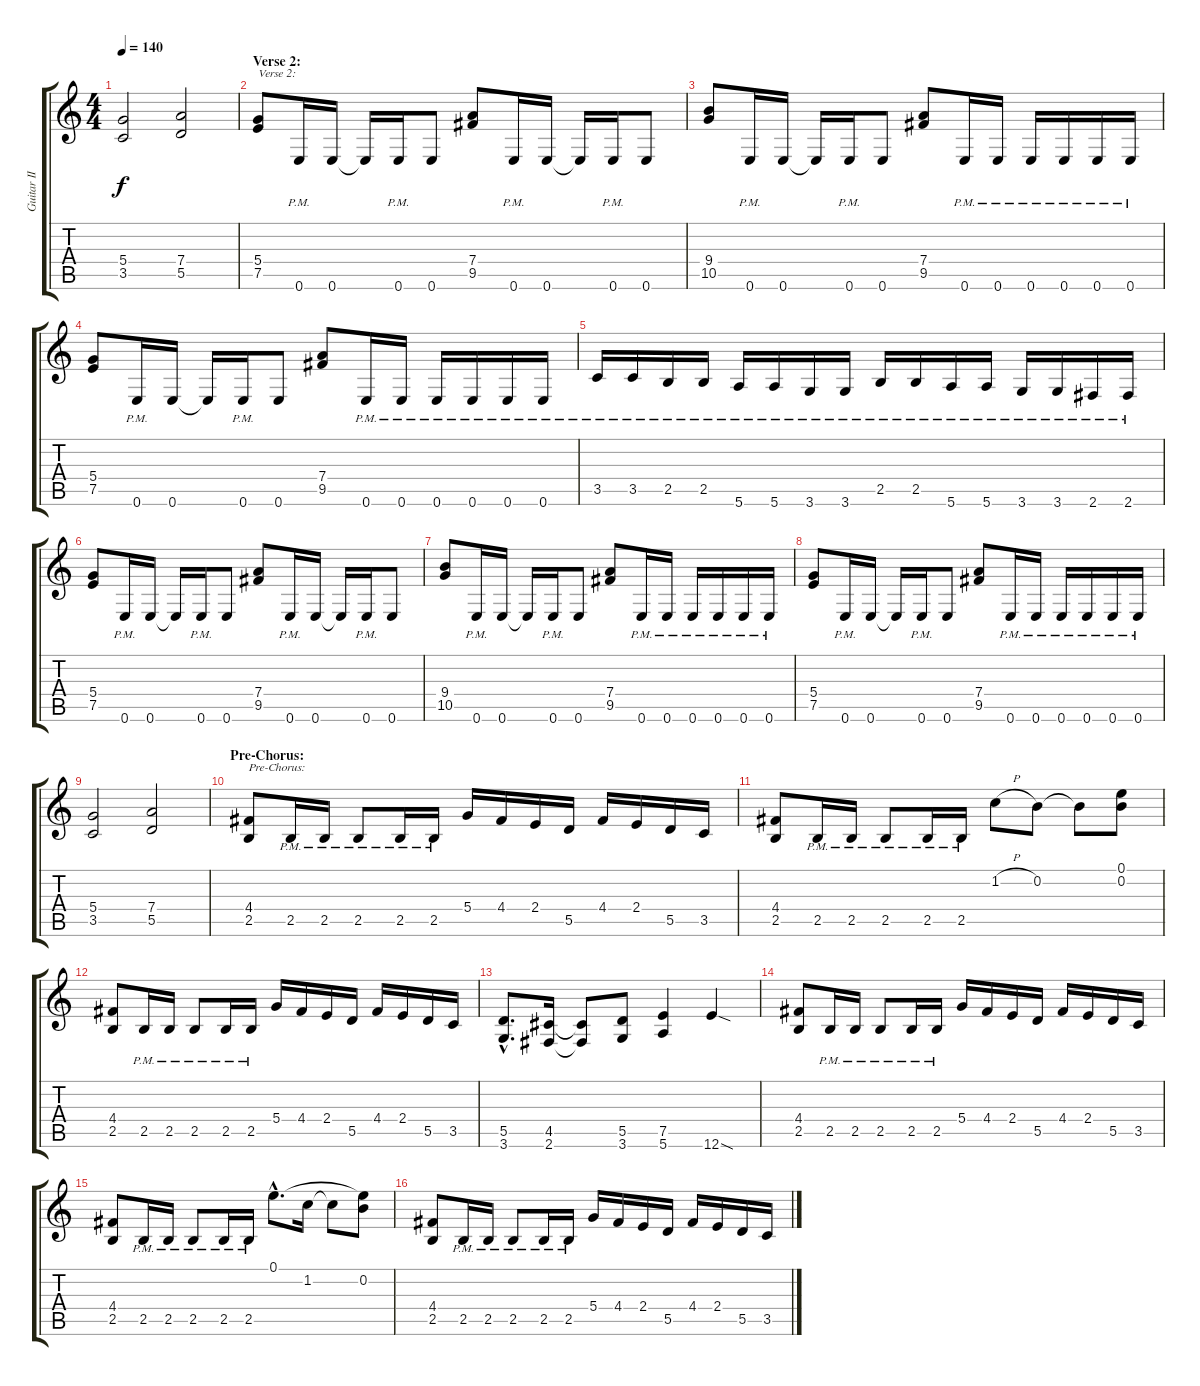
\track ("Guitar II" "Guitar II") {instrument distortionguitar}
\staff {score tabs}
\tuning (E4 B3 G3 D3 A2 E2) {hide}
\ts (4 4)
\tempo 140
\clef g2
\ks c
(5.4 3.5).2{dy f} (7.4 5.5).2 |
\section ("" "Verse 2:")
(5.4 7.5).8{txt "Verse 2:"} 0.6{pm}.16 0.6.16 0.6{t}.16 0.6{pm}.16 0.6.8 (7.4 9.5).8 0.6{pm}.16 0.6.16 0.6{t}.16 0.6{pm}.16 0.6.8 |
(9.4 10.5).8 0.6{pm}.16 0.6.16 0.6{t}.16 0.6{pm}.16 0.6.8 (7.4 9.5).8 0.6{pm}.16 0.6{pm}.16 0.6{pm}.16 0.6{pm}.16 0.6{pm}.16 0.6{pm}.16 |
(5.4 7.5).8 0.6{pm}.16 0.6.16 0.6{t}.16 0.6{pm}.16 0.6.8 (7.4 9.5).8 0.6{pm}.16 0.6{pm}.16 0.6{pm}.16 0.6{pm}.16 0.6{pm}.16 0.6{pm}.16 |
3.5{pm}.16 3.5{pm}.16 2.5{pm}.16 2.5{pm}.16 5.6{pm}.16 5.6{pm}.16 3.6{pm}.16 3.6{pm}.16 2.5{pm}.16 2.5{pm}.16 5.6{pm}.16 5.6{pm}.16 3.6{pm}.16 3.6{pm}.16 2.6{pm}.16 2.6{pm}.16 |
(5.4 7.5).8 0.6{pm}.16 0.6.16 0.6{t}.16 0.6{pm}.16 0.6.8 (7.4 9.5).8 0.6{pm}.16 0.6.16 0.6{t}.16 0.6{pm}.16 0.6.8 |
(9.4 10.5).8 0.6{pm}.16 0.6.16 0.6{t}.16 0.6{pm}.16 0.6.8 (7.4 9.5).8 0.6{pm}.16 0.6{pm}.16 0.6{pm}.16 0.6{pm}.16 0.6{pm}.16 0.6{pm}.16 |
(5.4 7.5).8 0.6{pm}.16 0.6.16 0.6{t}.16 0.6{pm}.16 0.6.8 (7.4 9.5).8 0.6{pm}.16 0.6{pm}.16 0.6{pm}.16 0.6{pm}.16 0.6{pm}.16 0.6{pm}.16 |
(5.4 3.5).2 (7.4 5.5).2 |
\section ("" "Pre-Chorus:")
(4.4 2.5).8{txt "Pre-Chorus:"} 2.5{pm}.16 2.5{pm}.16 2.5{pm}.8 2.5{pm}.16 2.5{pm}.16 5.4.16 4.4.16 2.4.16 5.5.16 4.4.16 2.4.16 5.5.16 3.5.16 |
(4.4 2.5).8 2.5{pm}.16 2.5{pm}.16 2.5{pm}.8 2.5{pm}.16 2.5{pm}.16 1.2{h}.8 0.2.8 0.2{t}.8 (0.1 0.2).8 |
(4.4 2.5).8 2.5{pm}.16 2.5{pm}.16 2.5{pm}.8 2.5{pm}.16 2.5{pm}.16 5.4.16 4.4.16 2.4.16 5.5.16 4.4.16 2.4.16 5.5.16 3.5.16 |
(5.5{hac} 3.6{hac}).8{d} (4.5 2.6).16 (4.5{t} 2.6{t}).8 (5.5 3.6).8 (7.5 5.6).4 12.6{sod}.4 |
(4.4 2.5).8 2.5{pm}.16 2.5{pm}.16 2.5{pm}.8 2.5{pm}.16 2.5{pm}.16 5.4.16 4.4.16 2.4.16 5.5.16 4.4.16 2.4.16 5.5.16 3.5.16 |
(4.4 2.5).8 2.5{pm}.16 2.5{pm}.16 2.5{pm}.8 2.5{pm}.16 2.5{pm}.16 0.1{hac}.8{d} 1.2.16 1.2{t}.8 (0.1{t} 0.2).8 |
(4.4 2.5).8 2.5{pm}.16 2.5{pm}.16 2.5{pm}.8 2.5{pm}.16 2.5{pm}.16 5.4.16 4.4.16 2.4.16 5.5.16 4.4.16 2.4.16 5.5.16 3.5.16
